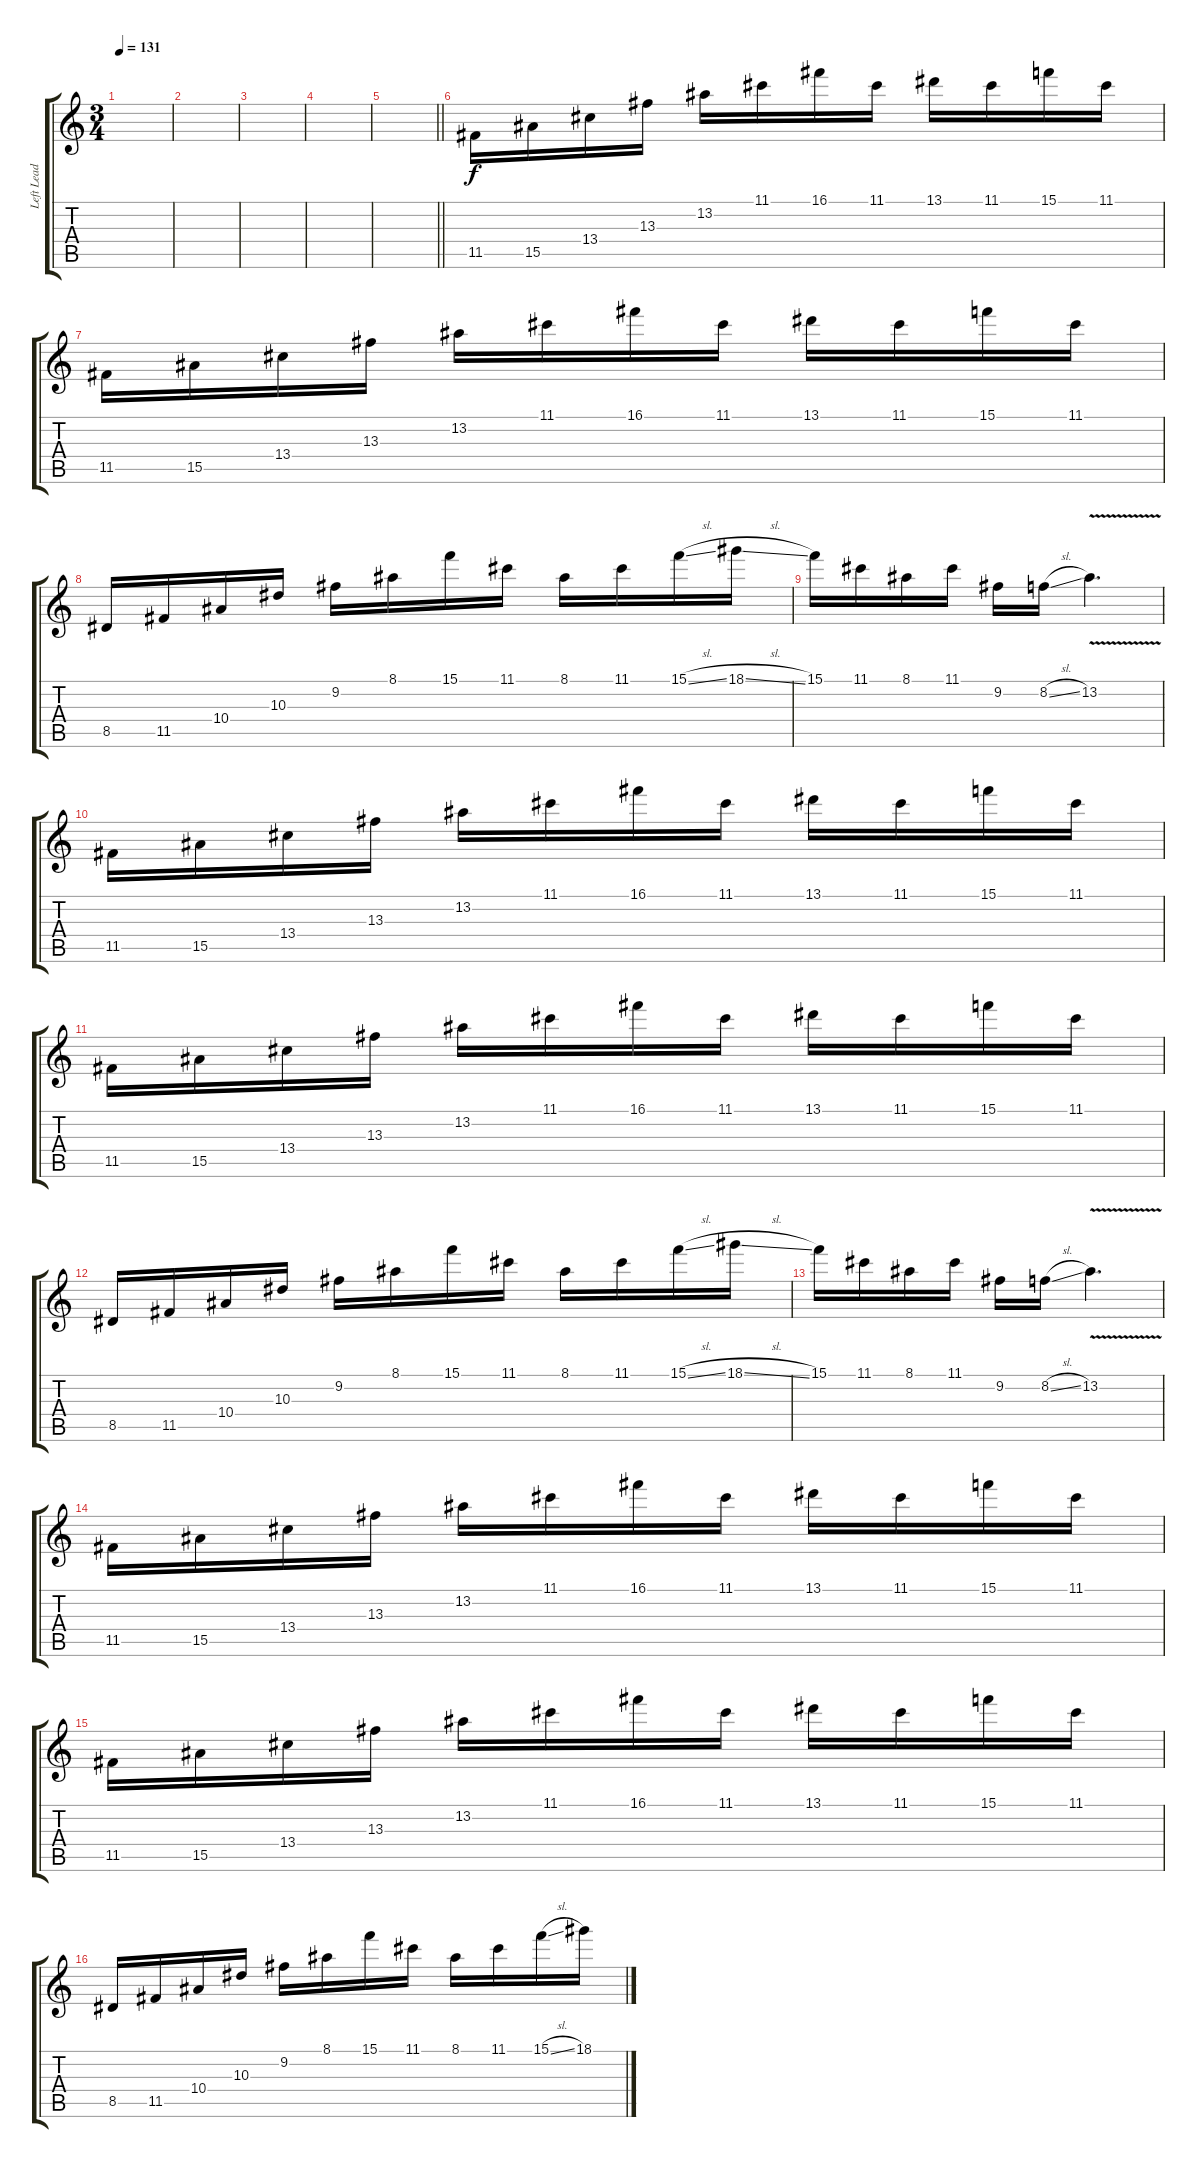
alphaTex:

\track ("Left Lead" "Left Lead") {instrument distortionguitar}
\staff {score tabs}
\tuning (D4 A3 F3 C3 G2 C2) {hide}
\ts (3 4)
\tempo 131
\clef g2
\ks c
|
|
|
|
\barLineRight lightlight
|
\section ("" "")
11.5.16 15.5.16 13.4.16 13.3.16 13.2.16 11.1.16 16.1.16 11.1.16 13.1.16 11.1.16 15.1.16 11.1.16 |
11.5.16 15.5.16 13.4.16 13.3.16 13.2.16 11.1.16 16.1.16 11.1.16 13.1.16 11.1.16 15.1.16 11.1.16 |
8.5.16 11.5.16 10.4.16 10.3.16 9.2.16 8.1.16 15.1.16 11.1.16 8.1.16 11.1.16 15.1{sl}.16 18.1{sl}.16 |
15.1.16 11.1.16 8.1.16 11.1.16 9.2.16 8.2{sl}.16 13.2{v}.4{d} |
11.5.16 15.5.16 13.4.16 13.3.16 13.2.16 11.1.16 16.1.16 11.1.16 13.1.16 11.1.16 15.1.16 11.1.16 |
11.5.16 15.5.16 13.4.16 13.3.16 13.2.16 11.1.16 16.1.16 11.1.16 13.1.16 11.1.16 15.1.16 11.1.16 |
8.5.16 11.5.16 10.4.16 10.3.16 9.2.16 8.1.16 15.1.16 11.1.16 8.1.16 11.1.16 15.1{sl}.16 18.1{sl}.16 |
15.1.16 11.1.16 8.1.16 11.1.16 9.2.16 8.2{sl}.16 13.2{v}.4{d} |
11.5.16 15.5.16 13.4.16 13.3.16 13.2.16 11.1.16 16.1.16 11.1.16 13.1.16 11.1.16 15.1.16 11.1.16 |
11.5.16 15.5.16 13.4.16 13.3.16 13.2.16 11.1.16 16.1.16 11.1.16 13.1.16 11.1.16 15.1.16 11.1.16 |
8.5.16 11.5.16 10.4.16 10.3.16 9.2.16 8.1.16 15.1.16 11.1.16 8.1.16 11.1.16 15.1{sl}.16 18.1{sl}.16
